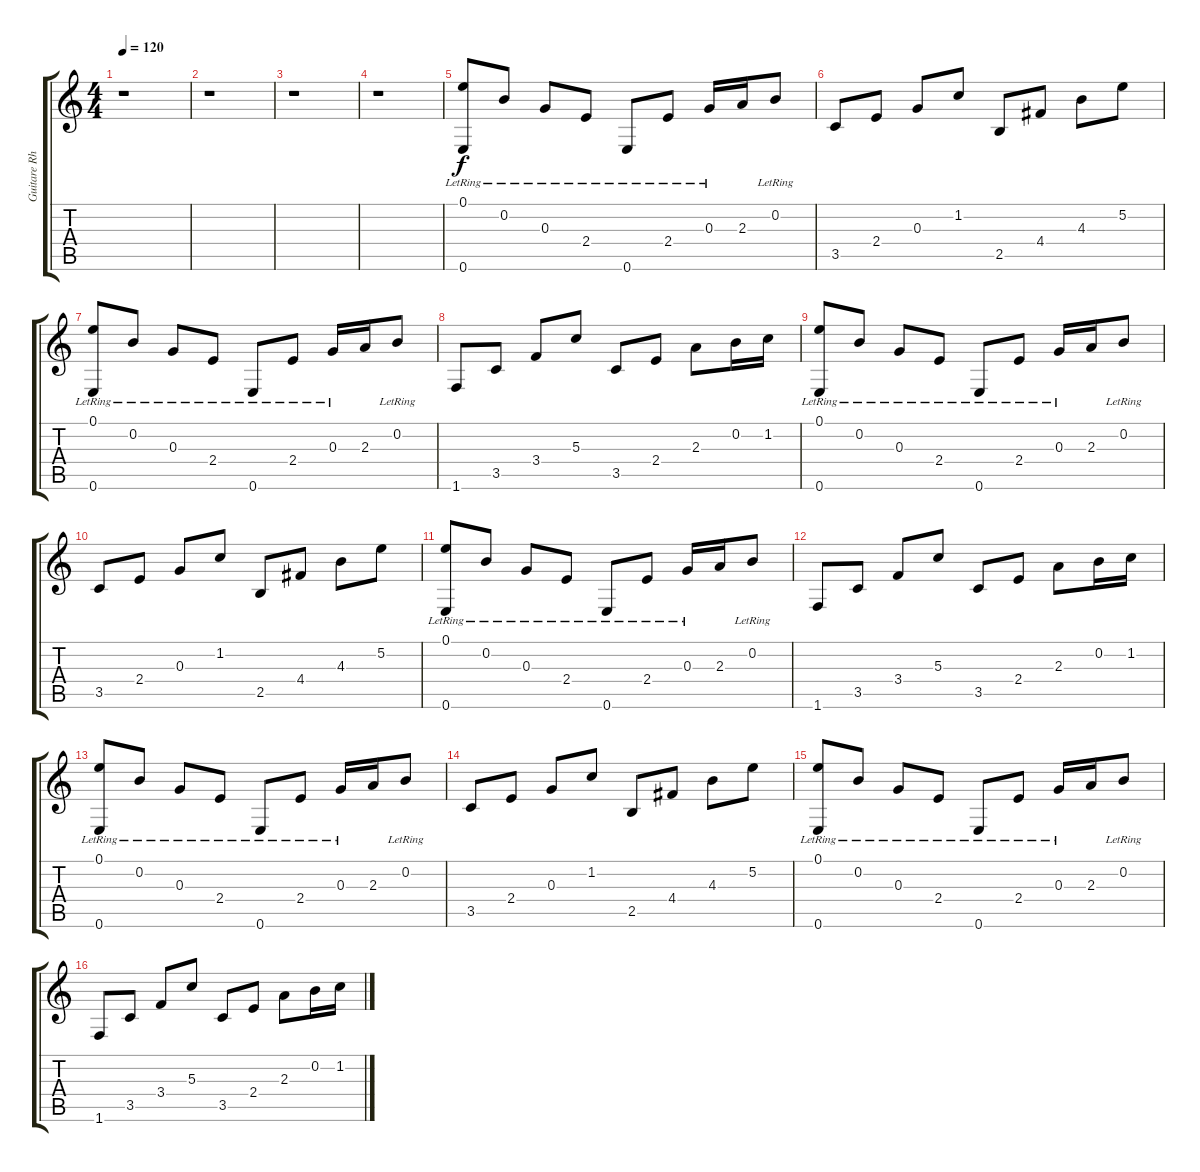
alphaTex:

\track ("Guitare Rhythm" "Guitare Rh") {instrument distortionguitar}
\staff {score tabs}
\tuning (E4 B3 G3 D3 A2 E2) {hide}
\ts (4 4)
\tempo 120
\clef g2
\ks c
r.1{dy f instrument distortionguitar} |
r.1 |
r.1 |
r.1 |
(0.1{lr} 0.6{lr}).8{volume 16 instrument acousticguitarsteel} 0.2{lr}.8 0.3{lr}.8 2.4{lr}.8 0.6{lr}.8 2.4{lr}.8 0.3{lr}.16 2.3.16 0.2{lr}.8 |
3.5.8 2.4.8 0.3.8 1.2.8 2.5.8 4.4.8 4.3.8 5.2.8 |
(0.1{lr} 0.6{lr}).8{volume 16 instrument acousticguitarsteel} 0.2{lr}.8 0.3{lr}.8 2.4{lr}.8 0.6{lr}.8 2.4{lr}.8 0.3{lr}.16 2.3.16 0.2{lr}.8 |
1.6.8 3.5.8 3.4.8 5.3.8 3.5.8 2.4.8 2.3.8 0.2.16 1.2.16 |
(0.1{lr} 0.6{lr}).8{volume 16 instrument acousticguitarsteel} 0.2{lr}.8 0.3{lr}.8 2.4{lr}.8 0.6{lr}.8 2.4{lr}.8 0.3{lr}.16 2.3.16 0.2{lr}.8 |
3.5.8 2.4.8 0.3.8 1.2.8 2.5.8 4.4.8 4.3.8 5.2.8 |
(0.1{lr} 0.6{lr}).8 0.2{lr}.8 0.3{lr}.8 2.4{lr}.8 0.6{lr}.8 2.4{lr}.8 0.3{lr}.16 2.3.16 0.2{lr}.8 |
1.6.8 3.5.8 3.4.8 5.3.8 3.5.8 2.4.8 2.3.8 0.2.16 1.2.16 |
(0.1{lr} 0.6{lr}).8{volume 16 instrument acousticguitarsteel} 0.2{lr}.8 0.3{lr}.8 2.4{lr}.8 0.6{lr}.8 2.4{lr}.8 0.3{lr}.16 2.3.16 0.2{lr}.8 |
3.5.8 2.4.8 0.3.8 1.2.8 2.5.8 4.4.8 4.3.8 5.2.8 |
(0.1{lr} 0.6{lr}).8 0.2{lr}.8 0.3{lr}.8 2.4{lr}.8 0.6{lr}.8 2.4{lr}.8 0.3{lr}.16 2.3.16 0.2{lr}.8 |
1.6.8 3.5.8 3.4.8 5.3.8 3.5.8 2.4.8 2.3.8 0.2.16 1.2.16
